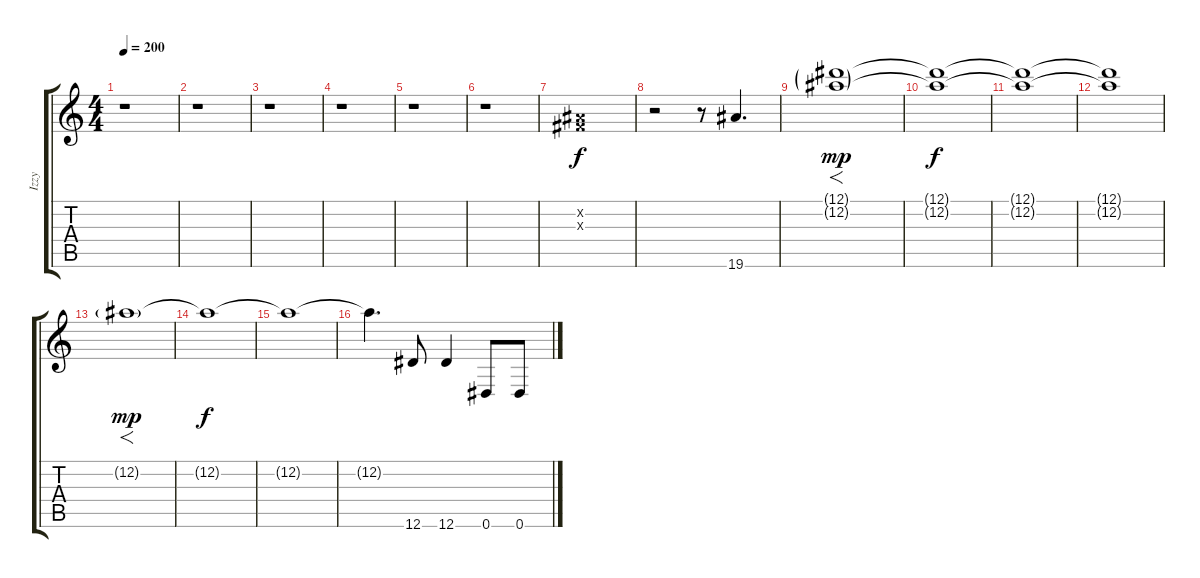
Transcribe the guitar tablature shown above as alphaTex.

\track ("Izzy" "Izzy") {instrument distortionguitar}
\staff {score tabs}
\tuning (Eb4 Bb3 Gb3 Db3 Ab2 Eb2) {hide}
\ts (4 4)
\tempo 200
\clef g2
\ks c
r.1{dy f instrument distortionguitar} |
r.1 |
r.1 |
r.1 |
r.1 |
r.1 |
(0.2{x} 0.3{x}).1 |
r.2 r.8 19.6.4{d} |
(12.1{g} 12.2{g}).1{f dy mp} |
(12.1{t} 12.2{t}).1{dy f} |
(12.1{t} 12.2{t}).1 |
(12.1{t} 12.2{t}).1 |
12.2{g}.1{f dy mp} |
12.2{t}.1{dy f} |
12.2{t}.1 |
12.2{t}.4{d} 12.6.8 12.6.4 0.6.8 0.6.8
